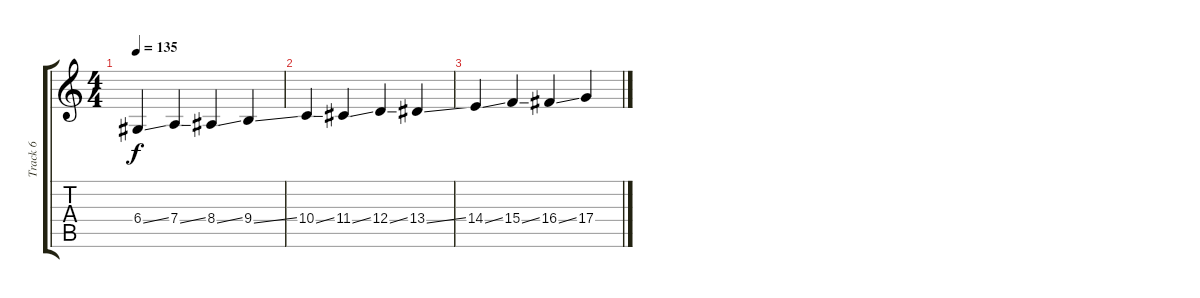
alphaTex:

\track ("Track 6" "Track 6") {instrument violin}
\staff {score tabs}
\tuning (E4 B3 G3 D3 A2 E2) {hide}
\ts (4 4)
\tempo 135
\clef g2
\ks c
6.4{ss}.4{dy f} 7.4{ss}.4 8.4{ss}.4 9.4{ss}.4 |
10.4{ss}.4 11.4{ss}.4 12.4{ss}.4 13.4{ss}.4 |
14.4{ss}.4 15.4{ss}.4 16.4{ss}.4 17.4.4
